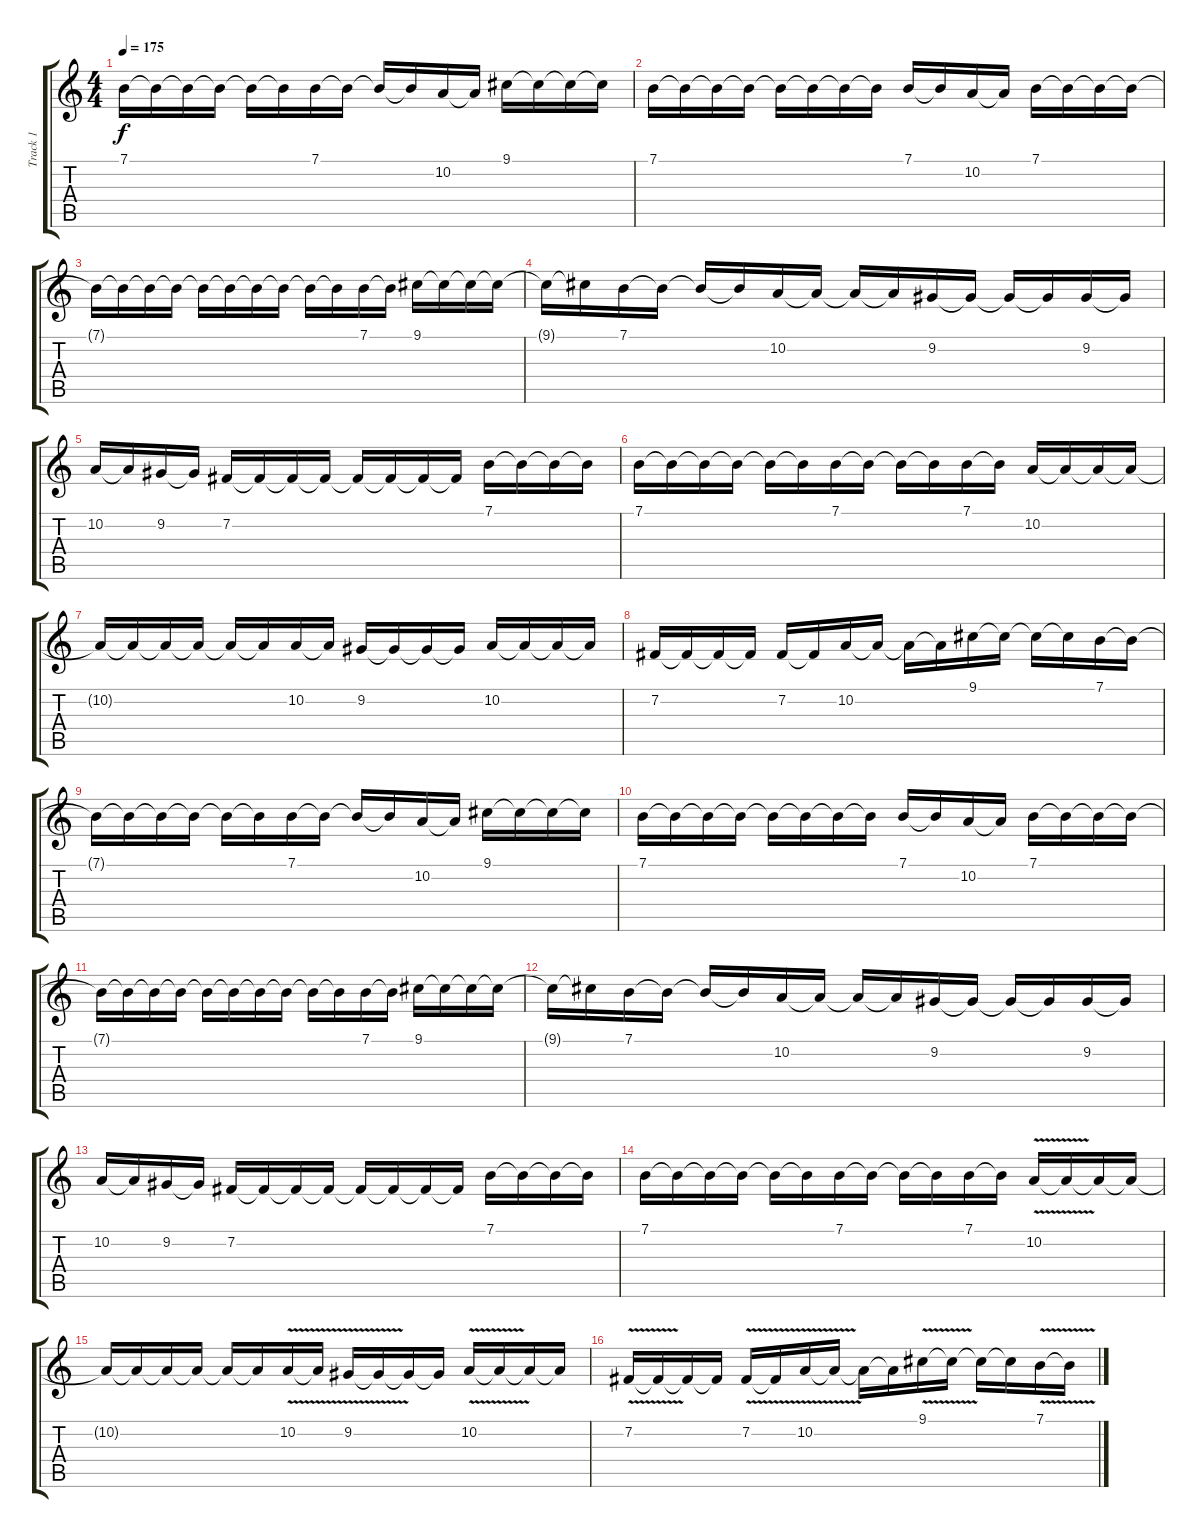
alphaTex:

\track ("Track 1" "Track 1") {instrument lead5charang}
\staff {score tabs}
\tuning (E4 B3 G3 D3 A2 E2) {hide}
\ts (4 4)
\tempo 175
\clef g2
\ks c
7.1{t}.16{dy f} 7.1{t}.16 7.1{t}.16 7.1{t}.16 7.1{t}.16 7.1{t}.16 7.1.16 7.1{t}.16 7.1{t}.16 7.1{t}.16 10.2.16 10.2{t}.16 9.1.16 9.1{t}.16 9.1{t}.16 9.1{t}.16 |
7.1.16 7.1{t}.16 7.1{t}.16 7.1{t}.16 7.1{t}.16 7.1{t}.16 7.1{t}.16 7.1{t}.16 7.1.16 7.1{t}.16 10.2.16 10.2{t}.16 7.1.16 7.1{t}.16 7.1{t}.16 7.1{t}.16 |
7.1{t}.16 7.1{t}.16 7.1{t}.16 7.1{t}.16 7.1{t}.16 7.1{t}.16 7.1{t}.16 7.1{t}.16 7.1{t}.16 7.1{t}.16 7.1.16 7.1{t}.16 9.1.16 9.1{t}.16 9.1{t}.16 9.1{t}.16 |
9.1{t}.16 9.1{t}.16 7.1.16 7.1{t}.16 7.1{t}.16 7.1{t}.16 10.2.16 10.2{t}.16 10.2{t}.16 10.2{t}.16 9.2.16 9.2{t}.16 9.2{t}.16 9.2{t}.16 9.2.16 9.2{t}.16 |
10.2.16 10.2{t}.16 9.2.16 9.2{t}.16 7.2.16 7.2{t}.16 7.2{t}.16 7.2{t}.16 7.2{t}.16 7.2{t}.16 7.2{t}.16 7.2{t}.16 7.1.16 7.1{t}.16 7.1{t}.16 7.1{t}.16 |
7.1.16 7.1{t}.16 7.1{t}.16 7.1{t}.16 7.1{t}.16 7.1{t}.16 7.1.16 7.1{t}.16 7.1{t}.16 7.1{t}.16 7.1.16 7.1{t}.16 10.2.16 10.2{t}.16 10.2{t}.16 10.2{t}.16 |
10.2{t}.16 10.2{t}.16 10.2{t}.16 10.2{t}.16 10.2{t}.16 10.2{t}.16 10.2.16 10.2{t}.16 9.2.16 9.2{t}.16 9.2{t}.16 9.2{t}.16 10.2.16 10.2{t}.16 10.2{t}.16 10.2{t}.16 |
7.2.16 7.2{t}.16 7.2{t}.16 7.2{t}.16 7.2.16 7.2{t}.16 10.2.16 10.2{t}.16 10.2{t}.16 10.2{t}.16 9.1.16 9.1{t}.16 9.1{t}.16 9.1{t}.16 7.1.16 7.1{t}.16 |
7.1{t}.16 7.1{t}.16 7.1{t}.16 7.1{t}.16 7.1{t}.16 7.1{t}.16 7.1.16 7.1{t}.16 7.1{t}.16 7.1{t}.16 10.2.16 10.2{t}.16 9.1.16 9.1{t}.16 9.1{t}.16 9.1{t}.16 |
7.1.16 7.1{t}.16 7.1{t}.16 7.1{t}.16 7.1{t}.16 7.1{t}.16 7.1{t}.16 7.1{t}.16 7.1.16 7.1{t}.16 10.2.16 10.2{t}.16 7.1.16 7.1{t}.16 7.1{t}.16 7.1{t}.16 |
7.1{t}.16 7.1{t}.16 7.1{t}.16 7.1{t}.16 7.1{t}.16 7.1{t}.16 7.1{t}.16 7.1{t}.16 7.1{t}.16 7.1{t}.16 7.1.16 7.1{t}.16 9.1.16 9.1{t}.16 9.1{t}.16 9.1{t}.16 |
9.1{t}.16 9.1{t}.16 7.1.16 7.1{t}.16 7.1{t}.16 7.1{t}.16 10.2.16 10.2{t}.16 10.2{t}.16 10.2{t}.16 9.2.16 9.2{t}.16 9.2{t}.16 9.2{t}.16 9.2.16 9.2{t}.16 |
10.2.16 10.2{t}.16 9.2.16 9.2{t}.16 7.2.16 7.2{t}.16 7.2{t}.16 7.2{t}.16 7.2{t}.16 7.2{t}.16 7.2{t}.16 7.2{t}.16 7.1.16 7.1{t}.16 7.1{t}.16 7.1{t}.16 |
7.1.16 7.1{t}.16 7.1{t}.16 7.1{t}.16 7.1{t}.16 7.1{t}.16 7.1.16 7.1{t}.16 7.1{t}.16 7.1{t}.16 7.1.16 7.1{t}.16 10.2{v}.16 10.2{t}.16 10.2{t}.16 10.2{t}.16 |
10.2{t}.16 10.2{t}.16 10.2{t}.16 10.2{t}.16 10.2{t}.16 10.2{t}.16 10.2{v}.16 10.2{t}.16 9.2{v}.16 9.2{t}.16 9.2{t}.16 9.2{t}.16 10.2{v}.16 10.2{t}.16 10.2{t}.16 10.2{t}.16 |
7.2{v}.16 7.2{t}.16 7.2{t}.16 7.2{t}.16 7.2{v}.16 7.2{t}.16 10.2{v}.16 10.2{t}.16 10.2{t}.16 10.2{t}.16 9.1{v}.16 9.1{t}.16 9.1{t}.16 9.1{t}.16 7.1{v}.16 7.1{t}.16
